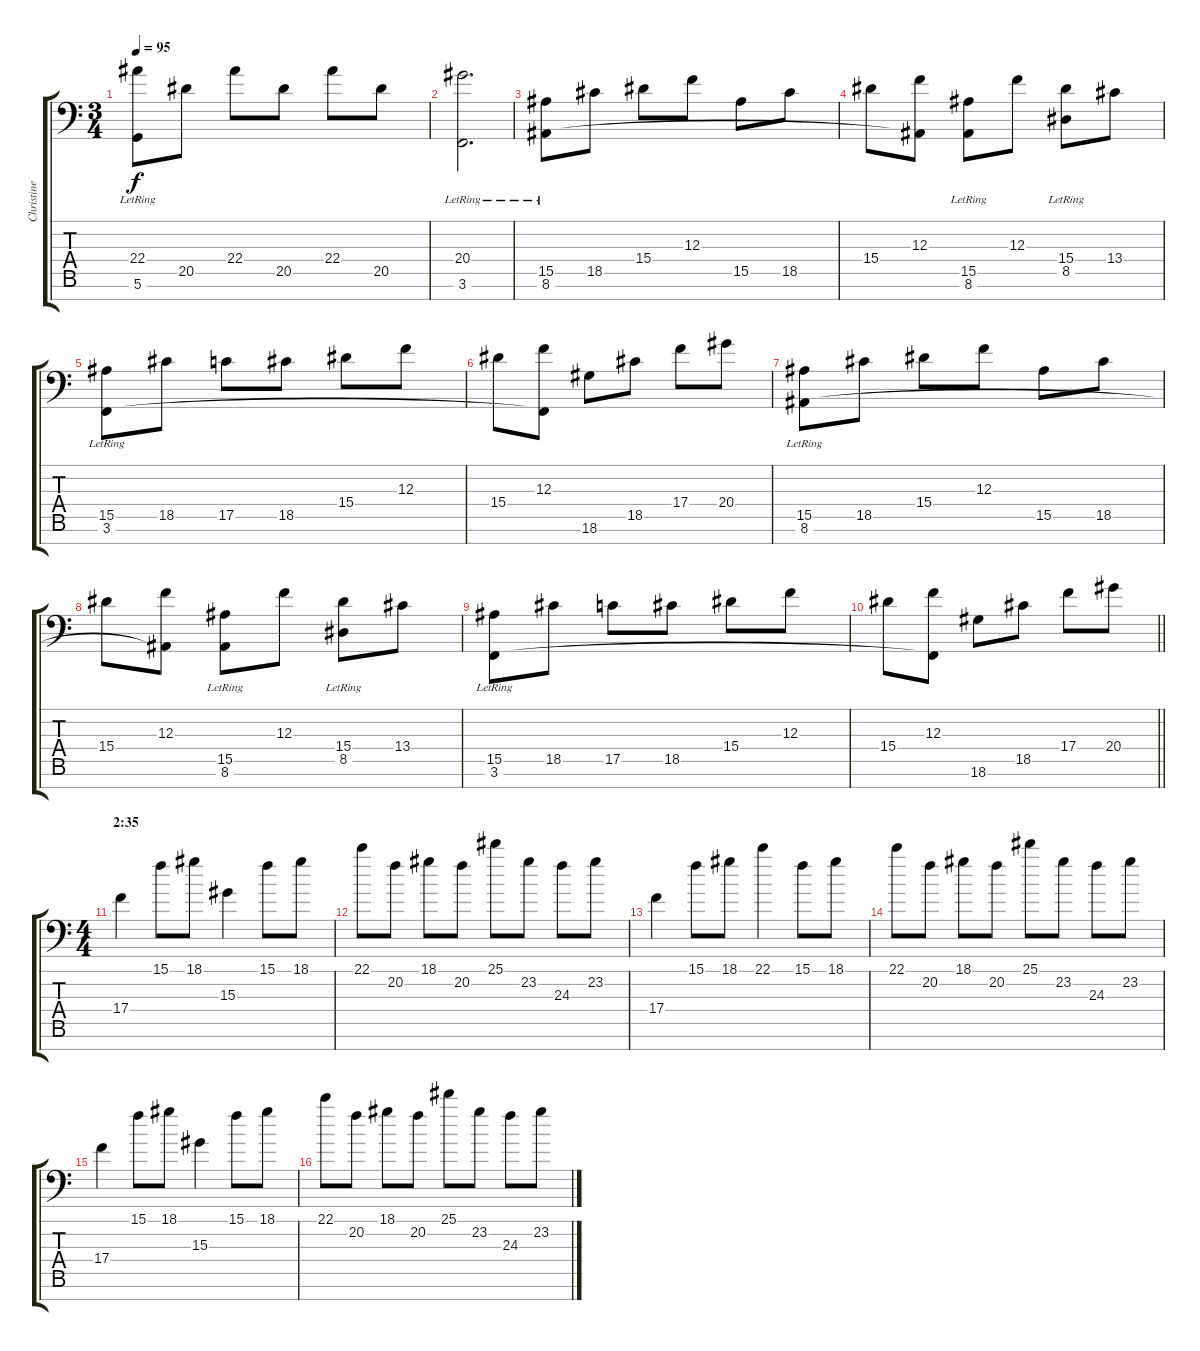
\track ("Christine S." "Christine ") {instrument electricgrandpiano}
\staff {score tabs}
\tuning (D4 A3 F3 C3 G2 D2 A1) {hide}
\ts (3 4)
\tempo 95
\clef f4
\ks c
(22.4 5.6{lr}).8{dy f} 20.5.8 22.4.8 20.5.8 22.4.8 20.5.8 |
(20.4 3.6{lr}).2{d} |
(15.5 8.6{lr}).8 18.5.8 15.4.8 12.3.8 15.5.8 18.5.8 |
15.4.8 (12.3 8.6{t}).8 (15.5 8.6{lr}).8 12.3.8 (15.4 8.5{lr}).8 13.4.8 |
(15.5 3.6{lr}).8 18.5.8 17.5.8 18.5.8 15.4.8 12.3.8 |
15.4.8 (12.3 3.6{t}).8 18.6.8 18.5.8 17.4.8 20.4.8 |
(15.5 8.6{lr}).8 18.5.8 15.4.8 12.3.8 15.5.8 18.5.8 |
15.4.8 (12.3 8.6{t}).8 (15.5 8.6{lr}).8 12.3.8 (15.4 8.5{lr}).8 13.4.8 |
(15.5 3.6{lr}).8 18.5.8 17.5.8 18.5.8 15.4.8 12.3.8 |
\barLineRight lightlight
15.4.8 (12.3 3.6{t}).8 18.6.8 18.5.8 17.4.8 20.4.8 |
\ts (4 4)
\section ("" "2:35")
17.4.4{volume 10} 15.1.8 18.1.8 15.3.4 15.1.8 18.1.8 |
22.1.8 20.2.8 18.1.8 20.2.8 25.1.8 23.2.8 24.3.8 23.2.8 |
17.4.4 15.1.8 18.1.8 22.1.4 15.1.8 18.1.8 |
22.1.8 20.2.8 18.1.8 20.2.8 25.1.8 23.2.8 24.3.8 23.2.8 |
17.4.4 15.1.8 18.1.8 15.3.4 15.1.8 18.1.8 |
22.1.8 20.2.8 18.1.8 20.2.8 25.1.8 23.2.8 24.3.8 23.2.8
